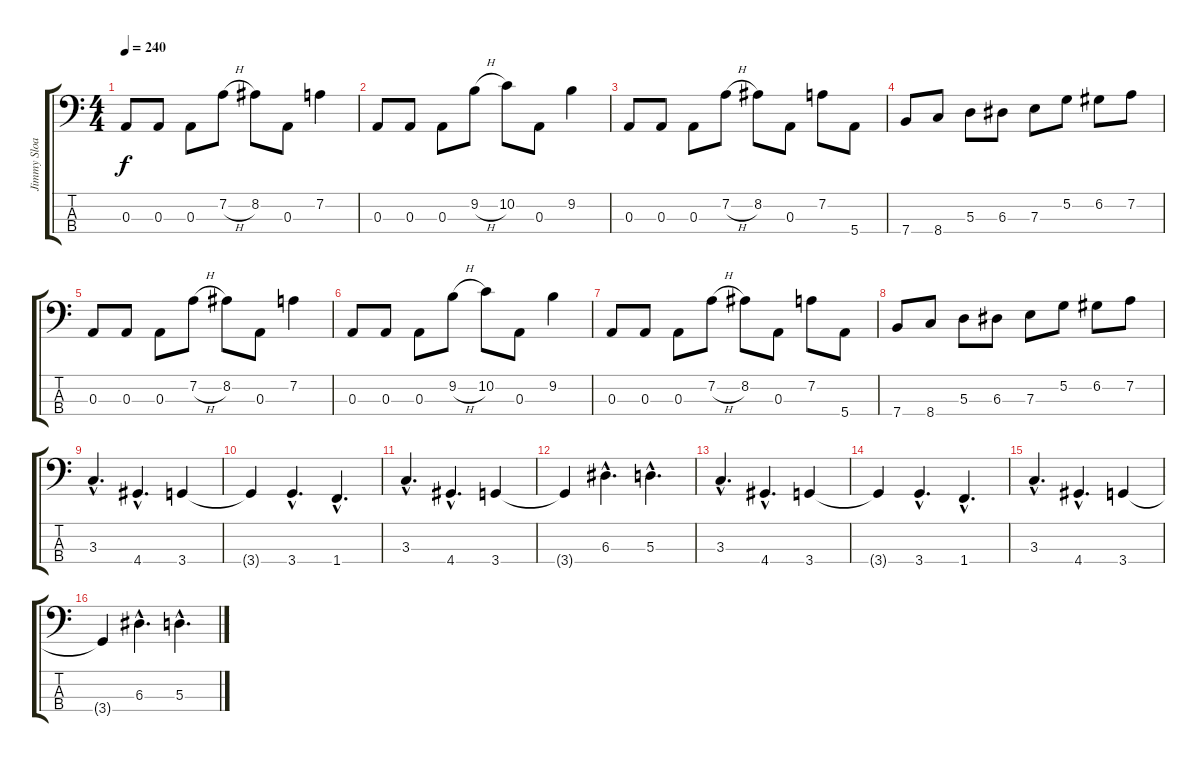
\track ("Jimmy Sloas" "Jimmy Sloa") {instrument electricbasspick}
\staff {score tabs}
\tuning (G2 D2 A1 E1) {hide}
\ts (4 4)
\tempo 240
\clef f4
\ks c
0.3.8{dy f} 0.3.8 0.3.8 7.2{h}.8 8.2.8 0.3.8 7.2.4 |
0.3.8 0.3.8 0.3.8 9.2{h}.8 10.2.8 0.3.8 9.2.4 |
0.3.8 0.3.8 0.3.8 7.2{h}.8 8.2.8 0.3.8 7.2.8 5.4.8 |
7.4.8 8.4.8 5.3.8 6.3.8 7.3.8 5.2.8 6.2.8 7.2.8 |
0.3.8 0.3.8 0.3.8 7.2{h}.8 8.2.8 0.3.8 7.2.4 |
0.3.8 0.3.8 0.3.8 9.2{h}.8 10.2.8 0.3.8 9.2.4 |
0.3.8 0.3.8 0.3.8 7.2{h}.8 8.2.8 0.3.8 7.2.8 5.4.8 |
7.4.8 8.4.8 5.3.8 6.3.8 7.3.8 5.2.8 6.2.8 7.2.8 |
3.3{hac}.4{d} 4.4{hac}.4{d} 3.4.4 |
3.4{t}.4 3.4{hac}.4{d} 1.4{hac}.4{d} |
3.3{hac}.4{d} 4.4{hac}.4{d} 3.4.4 |
3.4{t}.4 6.3{hac}.4{d} 5.3{hac}.4{d} |
3.3{hac}.4{d} 4.4{hac}.4{d} 3.4.4 |
3.4{t}.4 3.4{hac}.4{d} 1.4{hac}.4{d} |
3.3{hac}.4{d} 4.4{hac}.4{d} 3.4.4 |
3.4{t}.4 6.3{hac}.4{d} 5.3{hac}.4{d}
